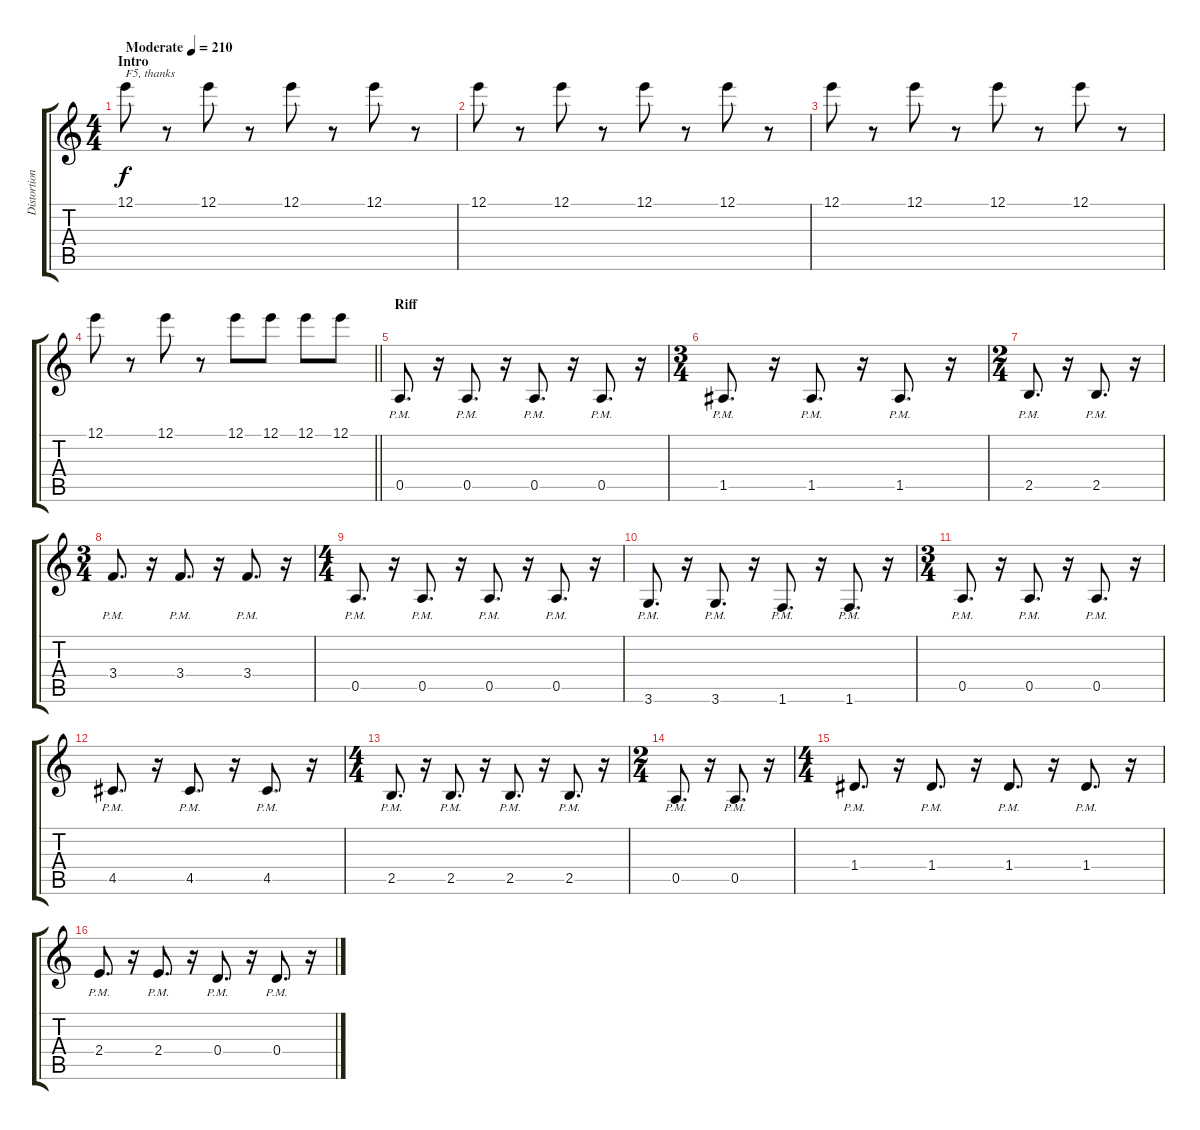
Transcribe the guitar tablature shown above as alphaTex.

\track ("Distortion Guitar" "Distortion") {instrument overdrivenguitar}
\staff {score tabs}
\tuning (E4 B3 G3 D3 A2 E2) {hide}
\ts (4 4)
\section ("" "Intro")
\tempo (210 "Moderate")
\clef g2
\ks c
12.1.8{txt "F5, thanks" dy f instrument overdrivenguitar} r.8 12.1.8 r.8 12.1.8 r.8 12.1.8 r.8 |
12.1.8 r.8 12.1.8 r.8 12.1.8 r.8 12.1.8 r.8 |
12.1.8 r.8 12.1.8 r.8 12.1.8 r.8 12.1.8 r.8 |
\barLineRight lightlight
12.1.8 r.8 12.1.8 r.8 12.1.8 12.1.8 12.1.8 12.1.8 |
\section ("" "Riff")
0.5{pm}.8{d} r.16 0.5{pm}.8{d} r.16 0.5{pm}.8{d} r.16 0.5{pm}.8{d} r.16 |
\ts (3 4)
1.5{pm}.8{d} r.16 1.5{pm}.8{d} r.16 1.5{pm}.8{d} r.16 |
\ts (2 4)
2.5{pm}.8{d} r.16 2.5{pm}.8{d} r.16 |
\ts (3 4)
3.4{pm}.8{d} r.16 3.4{pm}.8{d} r.16 3.4{pm}.8{d} r.16 |
\ts (4 4)
0.5{pm}.8{d} r.16 0.5{pm}.8{d} r.16 0.5{pm}.8{d} r.16 0.5{pm}.8{d} r.16 |
3.6{pm}.8{d} r.16 3.6{pm}.8{d} r.16 1.6{pm}.8{d} r.16 1.6{pm}.8{d} r.16 |
\ts (3 4)
0.5{pm}.8{d} r.16 0.5{pm}.8{d} r.16 0.5{pm}.8{d} r.16 |
4.5{pm}.8{d} r.16 4.5{pm}.8{d} r.16 4.5{pm}.8{d} r.16 |
\ts (4 4)
2.5{pm}.8{d} r.16 2.5{pm}.8{d} r.16 2.5{pm}.8{d} r.16 2.5{pm}.8{d} r.16 |
\ts (2 4)
0.5{pm}.8{d} r.16 0.5{pm}.8{d} r.16 |
\ts (4 4)
1.4{pm}.8{d} r.16 1.4{pm}.8{d} r.16 1.4{pm}.8{d} r.16 1.4{pm}.8{d} r.16 |
2.4{pm}.8{d} r.16 2.4{pm}.8{d} r.16 0.4{pm}.8{d} r.16 0.4{pm}.8{d} r.16
